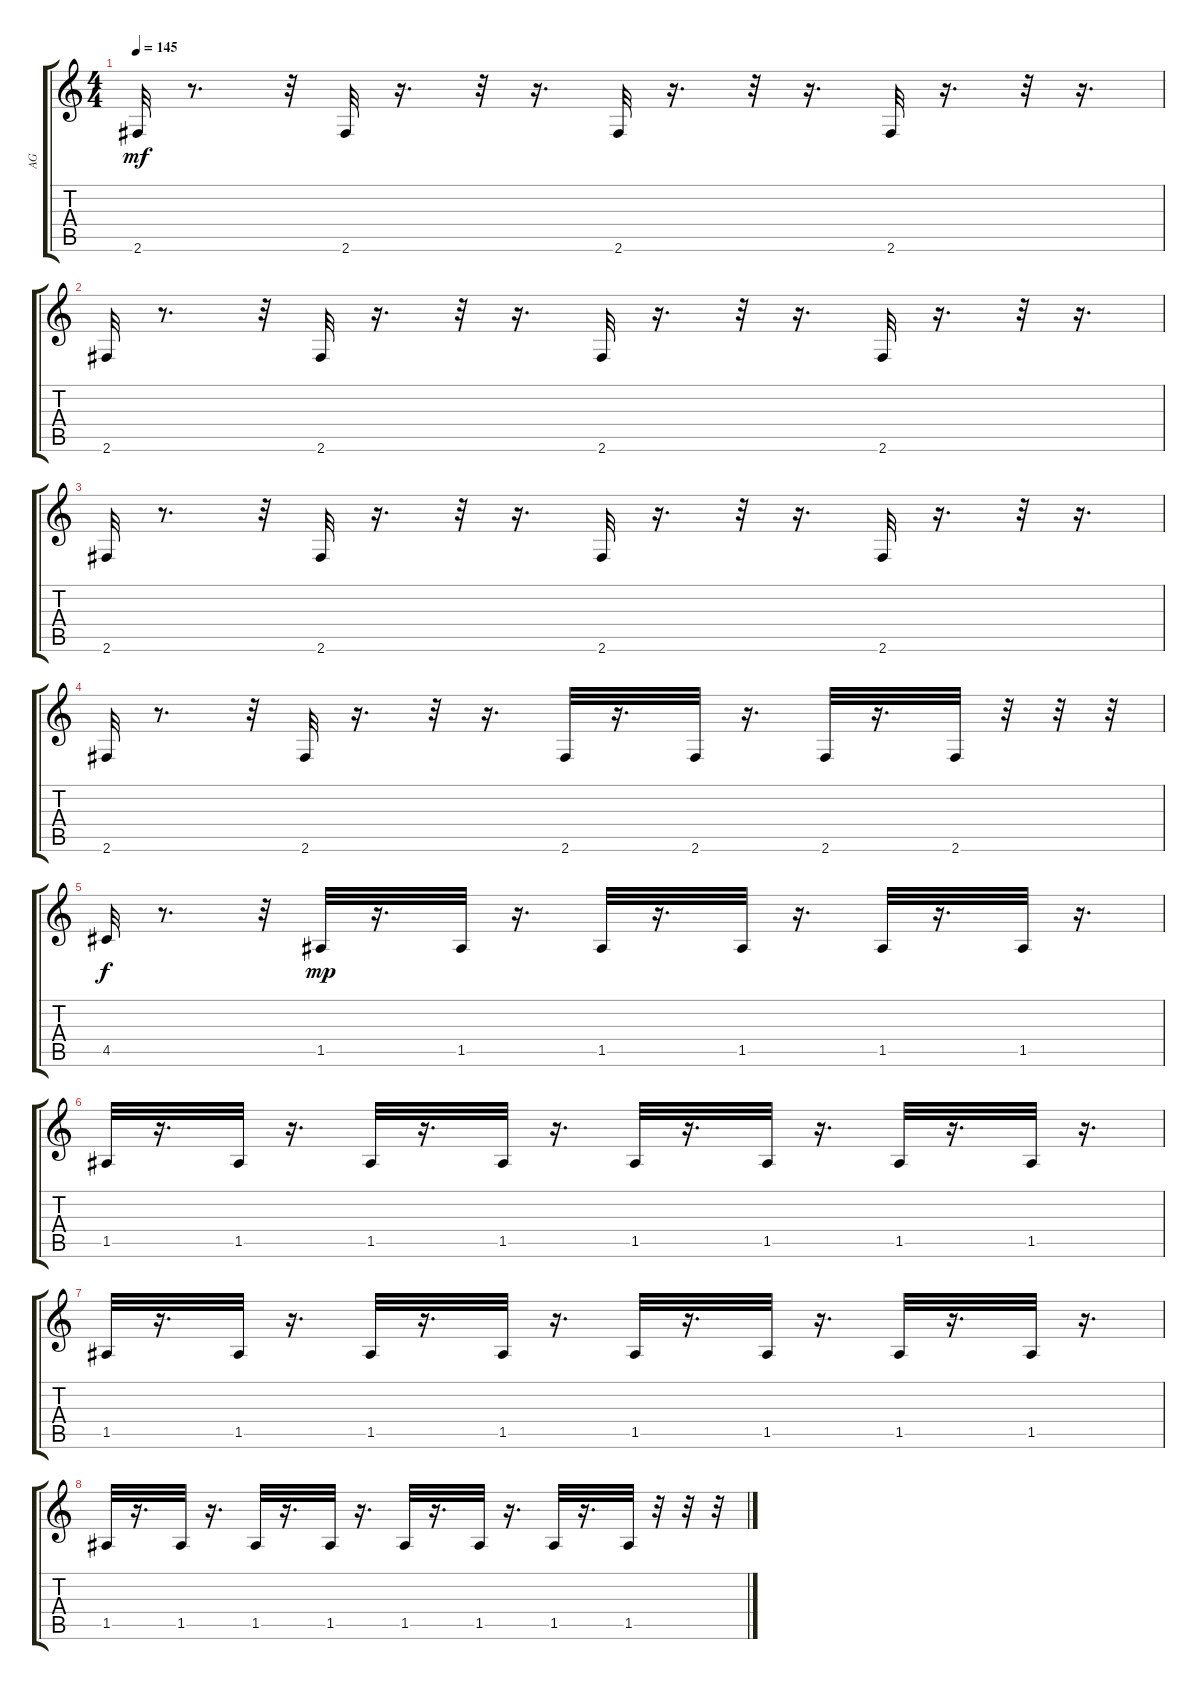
\track ("AG" "AG") {instrument acousticguitarsteel}
\staff {score tabs}
\tuning (E4 B3 G3 D3 A2 E2) {hide}
\ts (4 4)
\tempo 145
\clef g2
\ks c
2.6.32{dy mf} r.8{d} r.32 2.6.32 r.16{d} r.32 r.16{d} 2.6.32 r.16{d} r.32 r.16{d} 2.6.32 r.16{d} r.32 r.16{d} |
2.6.32 r.8{d} r.32 2.6.32 r.16{d} r.32 r.16{d} 2.6.32 r.16{d} r.32 r.16{d} 2.6.32 r.16{d} r.32 r.16{d} |
2.6.32 r.8{d} r.32 2.6.32 r.16{d} r.32 r.16{d} 2.6.32 r.16{d} r.32 r.16{d} 2.6.32 r.16{d} r.32 r.16{d} |
2.6.32 r.8{d} r.32 2.6.32 r.16{d} r.32 r.16{d} 2.6.32 r.16{d} 2.6.32 r.16{d} 2.6.32 r.16{d} 2.6.32 r.32 r.32 r.32 |
4.5.32{dy f} r.8{d} r.32 1.5.32{dy mp} r.16{d} 1.5.32 r.16{d} 1.5.32 r.16{d} 1.5.32 r.16{d} 1.5.32 r.16{d} 1.5.32 r.16{d} |
1.5.32 r.16{d} 1.5.32 r.16{d} 1.5.32 r.16{d} 1.5.32 r.16{d} 1.5.32 r.16{d} 1.5.32 r.16{d} 1.5.32 r.16{d} 1.5.32 r.16{d} |
1.5.32 r.16{d} 1.5.32 r.16{d} 1.5.32 r.16{d} 1.5.32 r.16{d} 1.5.32 r.16{d} 1.5.32 r.16{d} 1.5.32 r.16{d} 1.5.32 r.16{d} |
1.5.32 r.16{d} 1.5.32 r.16{d} 1.5.32 r.16{d} 1.5.32 r.16{d} 1.5.32 r.16{d} 1.5.32 r.16{d} 1.5.32 r.16{d} 1.5.32 r.32 r.32 r.32
